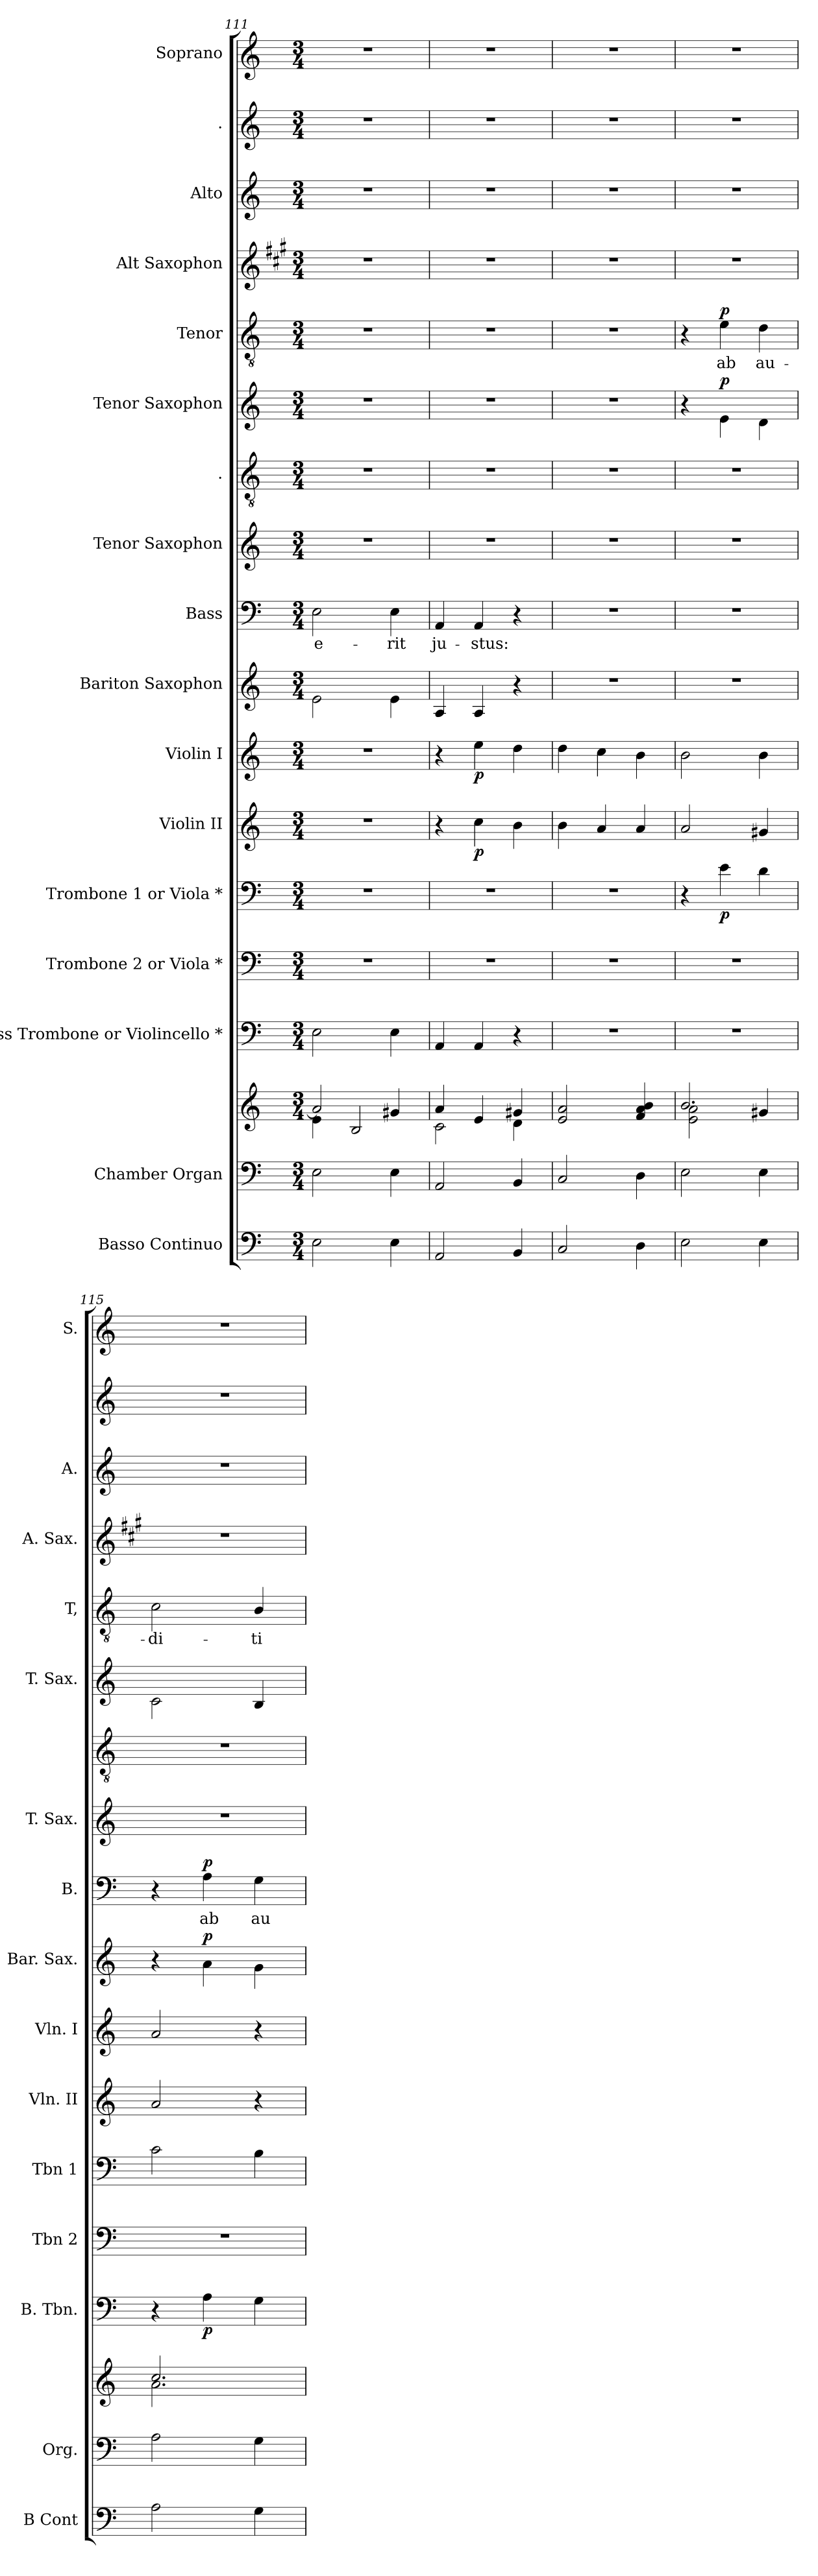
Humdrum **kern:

**kern	**kern	**kern	**kern	**dynam	**kern	**kern	**dynam	**kern	**dynam	**kern	**dynam	**kern	**dynam	**kern	**text	**dynam	**kern	**kern	**kern	**dynam	**kern	**text	**dynam	**kern	**kern	**kern	**kern
*part17	*part16	*part16	*part15	*part15	*part14	*part13	*part13	*part12	*part12	*part11	*part11	*part10	*part10	*part9	*part9	*part9	*part8	*part7	*part6	*part6	*part5	*part5	*part5	*part4	*part3	*part2	*part1
*staff18	*staff17	*staff16	*staff15	*staff15	*staff14	*staff13	*staff13	*staff12	*staff12	*staff11	*staff11	*staff10	*staff10	*staff9	*staff9	*staff9	*staff8	*staff7	*staff6	*staff6	*staff5	*staff5	*staff5	*staff4	*staff3	*staff2	*staff1
*I"Basso  Continuo	*I"Chamber  Organ	*	*I"Bass Trombone or Violincello *	*	*I"Trombone 2 or Viola *	*I"Trombone 1 or Viola *	*	*I"Violin II	*	*I"Violin I	*	*I"Bariton Saxophon	*	*I"Bass	*	*	*I"Tenor Saxophon	*I".	*I"Tenor Saxophon	*	*I"Tenor	*	*	*I"Alt Saxophon	*I"Alto	*I".	*I"Soprano
*I'B Cont	*I'Org.	*	*I'B. Tbn.	*	*I'Tbn 2	*I'Tbn 1	*	*I'Vln. II	*	*I'Vln. I	*	*I'Bar. Sax.	*	*I'B.	*	*	*I'T. Sax.	*	*I'T. Sax.	*	*I'T,	*	*	*I'A. Sax.	*I'A.	*	*I'S.
*clefF4	*clefF4	*clefG2	*clefF4	*	*clefF4	*clefF4	*	*clefG2	*	*clefG2	*	*clefG2	*	*clefF4	*	*	*clefG2	*clefGv2	*clefG2	*	*clefGv2	*	*	*clefG2	*clefG2	*clefG2	*clefG2
*ITrd7c12	*	*	*	*	*	*	*	*	*	*	*	*ITrd12c21	*	*	*	*	*ITrd8c14	*ITrd7c12	*ITrd8c14	*	*ITrd7c12	*	*	*ITrd5c9	*	*	*
*k[]	*k[]	*k[]	*k[]	*	*k[]	*k[]	*	*k[]	*	*k[]	*	*k[]	*	*k[]	*	*	*k[]	*k[]	*k[]	*	*k[]	*	*	*k[]	*k[]	*k[]	*k[]
*M3/4	*M3/4	*M3/4	*M3/4	*	*M3/4	*M3/4	*	*M3/4	*	*M3/4	*	*M3/4	*	*M3/4	*	*	*M3/4	*M3/4	*M3/4	*	*M3/4	*	*	*M3/4	*M3/4	*M3/4	*M3/4
=111	=111	=111	=111	=111	=111	=111	=111	=111	=111	=111	=111	=111	=111	=111	=111	=111	=111	=111	=111	=111	=111	=111	=111	=111	=111	=111	=111
*	*	*^	*	*	*	*	*	*	*	*	*	*	*	*	*	*	*	*	*	*	*	*	*	*	*	*	*
!	!	!	!	!	!	!	!	!	!	!	!	!	!	!	!	!LO:LY:b	!	!	!	!	!	!	!	!	!	!	!	!
2EE\	2E\	2a/]	4e\	2E\	.	2.r	2.r	.	2.r	.	2.r	.	2E\	.	2E\	e-	.	2.r	2.r	2.r	.	2.r	.	.	2.r	2.r	2.r	2.r
.	.	.	2B/	.	.	.	.	.	.	.	.	.	.	.	.	.	.	.	.	.	.	.	.	.	.	.	.	.
!	!	!	!	!	!	!	!	!	!	!	!	!	!	!	!	!LO:LY:b	!	!	!	!	!	!	!	!	!	!	!	!
4EE\	4E\	4g#X/	.	4E\	.	.	.	.	.	.	.	.	4E\	.	4E\	-rit	.	.	.	.	.	.	.	.	.	.	.	.
!!LO:PB:g=z
=112	=112	=112	=112	=112	=112	=112	=112	=112	=112	=112	=112	=112	=112	=112	=112	=112	=112	=112	=112	=112	=112	=112	=112	=112	=112	=112	=112	=112
!	!	!	!	!	!	!	!	!	!	!	!	!	!	!	!	!LO:LY:b	!	!	!	!	!	!	!	!	!	!	!	!
2AAA/	2AA/	4a/	2c\	4AA/	.	2.r	2.r	.	4r	.	4r	.	4AA/	.	4AA/	ju-	.	2.r	2.r	2.r	.	2.r	.	.	2.r	2.r	2.r	2.r
!	!	!	!	!	!	!	!	!	!	!LO:DY:b	!	!LO:DY:b	!	!	!	!LO:LY:b	!	!	!	!	!	!	!	!	!	!	!	!
.	.	4e/	.	4AA/	.	.	.	.	4cc\	p	4ee\	p	4AA/	.	4AA/	-stus:	.	.	.	.	.	.	.	.	.	.	.	.
4BBB/	4BB/	4g#X/	4d\	4r	.	.	.	.	4b\	.	4dd\	.	4r	.	4r	.	.	.	.	.	.	.	.	.	.	.	.	.
*	*	*v	*v	*	*	*	*	*	*	*	*	*	*	*	*	*	*	*	*	*	*	*	*	*	*	*	*	*
=113	=113	=113	=113	=113	=113	=113	=113	=113	=113	=113	=113	=113	=113	=113	=113	=113	=113	=113	=113	=113	=113	=113	=113	=113	=113	=113	=113
2CC/	2C/	2e/ 2a/	2.r	.	2.r	2.r	.	4b\	.	4dd\	.	2.r	.	2.r	.	.	2.r	2.r	2.r	.	2.r	.	.	2.r	2.r	2.r	2.r
.	.	.	.	.	.	.	.	4a/	.	4cc\	.	.	.	.	.	.	.	.	.	.	.	.	.	.	.	.	.
4DD\	4D\	4f/ 4a/ 4b/	.	.	.	.	.	4a/	.	4b\	.	.	.	.	.	.	.	.	.	.	.	.	.	.	.	.	.
=114	=114	=114	=114	=114	=114	=114	=114	=114	=114	=114	=114	=114	=114	=114	=114	=114	=114	=114	=114	=114	=114	=114	=114	=114	=114	=114	=114
*	*	*^	*	*	*	*	*	*	*	*	*	*	*	*	*	*	*	*	*	*	*	*	*	*	*	*	*
2EE\	2E\	2.b/	2e\ 2a\	2.r	.	2.r	4r	.	2a/	.	2b\	.	2.r	.	2.r	.	.	2.r	2.r	4r	.	4r	.	.	2.r	2.r	2.r	2.r
!	!	!	!	!	!	!	!	!LO:DY:b	!	!	!	!	!	!	!	!	!	!	!	!	!LO:DY:a	!	!LO:LY:b	!LO:DY:a	!	!	!	!
.	.	.	.	.	.	.	4e\	p	.	.	.	.	.	.	.	.	.	.	.	4E\	p	4E\	ab	p	.	.	.	.
!	!	!	!	!	!	!	!	!	!	!	!	!	!	!	!	!	!	!	!	!	!	!	!LO:LY:b	!	!	!	!	!
4EE\	4E\	.	4g#X/	.	.	.	4d\	.	4g#X/	.	4b\	.	.	.	.	.	.	.	.	4D\	.	4D\	au-	.	.	.	.	.
=115	=115	=115	=115	=115	=115	=115	=115	=115	=115	=115	=115	=115	=115	=115	=115	=115	=115	=115	=115	=115	=115	=115	=115	=115	=115	=115	=115	=115
!	!	!	!	!	!	!	!	!	!	!	!	!	!	!	!	!	!	!	!	!	!	!	!LO:LY:b	!	!	!	!	!
2AA\	2A\	2.cc/	2.a\	4r	.	2.r	2c\	.	2a/	.	2a/	.	4r	.	4r	.	.	2.r	2.r	2C\	.	2C\	-di-	.	2.r	2.r	2.r	2.r
!	!	!	!	!	!LO:DY:b	!	!	!	!	!	!	!	!	!LO:DY:a	!	!LO:LY:b	!LO:DY:a	!	!	!	!	!	!	!	!	!	!	!
.	.	.	.	4A\	p	.	.	.	.	.	.	.	4A\	p	4A\	ab	p	.	.	.	.	.	.	.	.	.	.	.
!	!	!	!	!	!	!	!	!	!	!	!	!	!	!	!	!LO:LY:b	!	!	!	!	!	!	!LO:LY:b	!	!	!	!	!
4GG\	4G\	.	.	4G\	.	.	4B\	.	4r	.	4r	.	4G\	.	4G\	au-	.	.	.	4BB/	.	4BB/	-ti-	.	.	.	.	.
*	*	*v	*v	*	*	*	*	*	*	*	*	*	*	*	*	*	*	*	*	*	*	*	*	*	*	*	*	*
=	=	=	=	=	=	=	=	=	=	=	=	=	=	=	=	=	=	=	=	=	=	=	=	=	=	=	=
*-	*-	*-	*-	*-	*-	*-	*-	*-	*-	*-	*-	*-	*-	*-	*-	*-	*-	*-	*-	*-	*-	*-	*-	*-	*-	*-	*-
